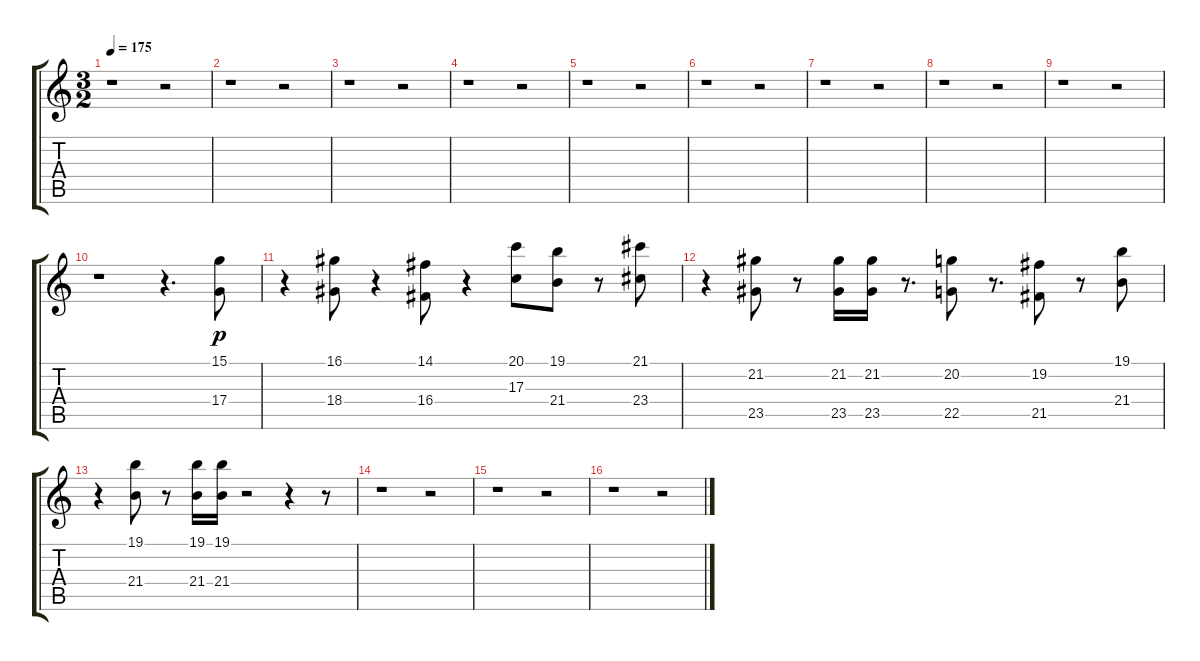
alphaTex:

\track "" {instrument pizzicatostrings}
\staff {score tabs}
\tuning (E4 B3 G3 D3 A2 E2) {hide}
\ts (3 2)
\tempo 175
\clef g2
\ks c
r.1{dy p} r.2 |
r.1 r.2 |
r.1 r.2 |
r.1 r.2 |
r.1 r.2 |
r.1 r.2 |
r.1 r.2 |
r.1 r.2 |
r.1 r.2 |
r.1 r.4{d} (15.1 17.4).8 |
r.4 (16.1 18.4).8 r.4 (14.1 16.4).8 r.4 (20.1 17.3).8 (19.1 21.4).8 r.8 (21.1 23.4).8 |
r.4 (21.2 23.5).8 r.8 (21.2 23.5).16 (21.2 23.5).16 r.8{d} (20.2 22.5).8 r.8{d} (19.2 21.5).8 r.8 (19.1 21.4).8 |
r.4 (19.1 21.4).8 r.8 (19.1 21.4).16 (19.1 21.4).16 r.2 r.4 r.8 |
r.1 r.2 |
r.1 r.2 |
r.1 r.2
